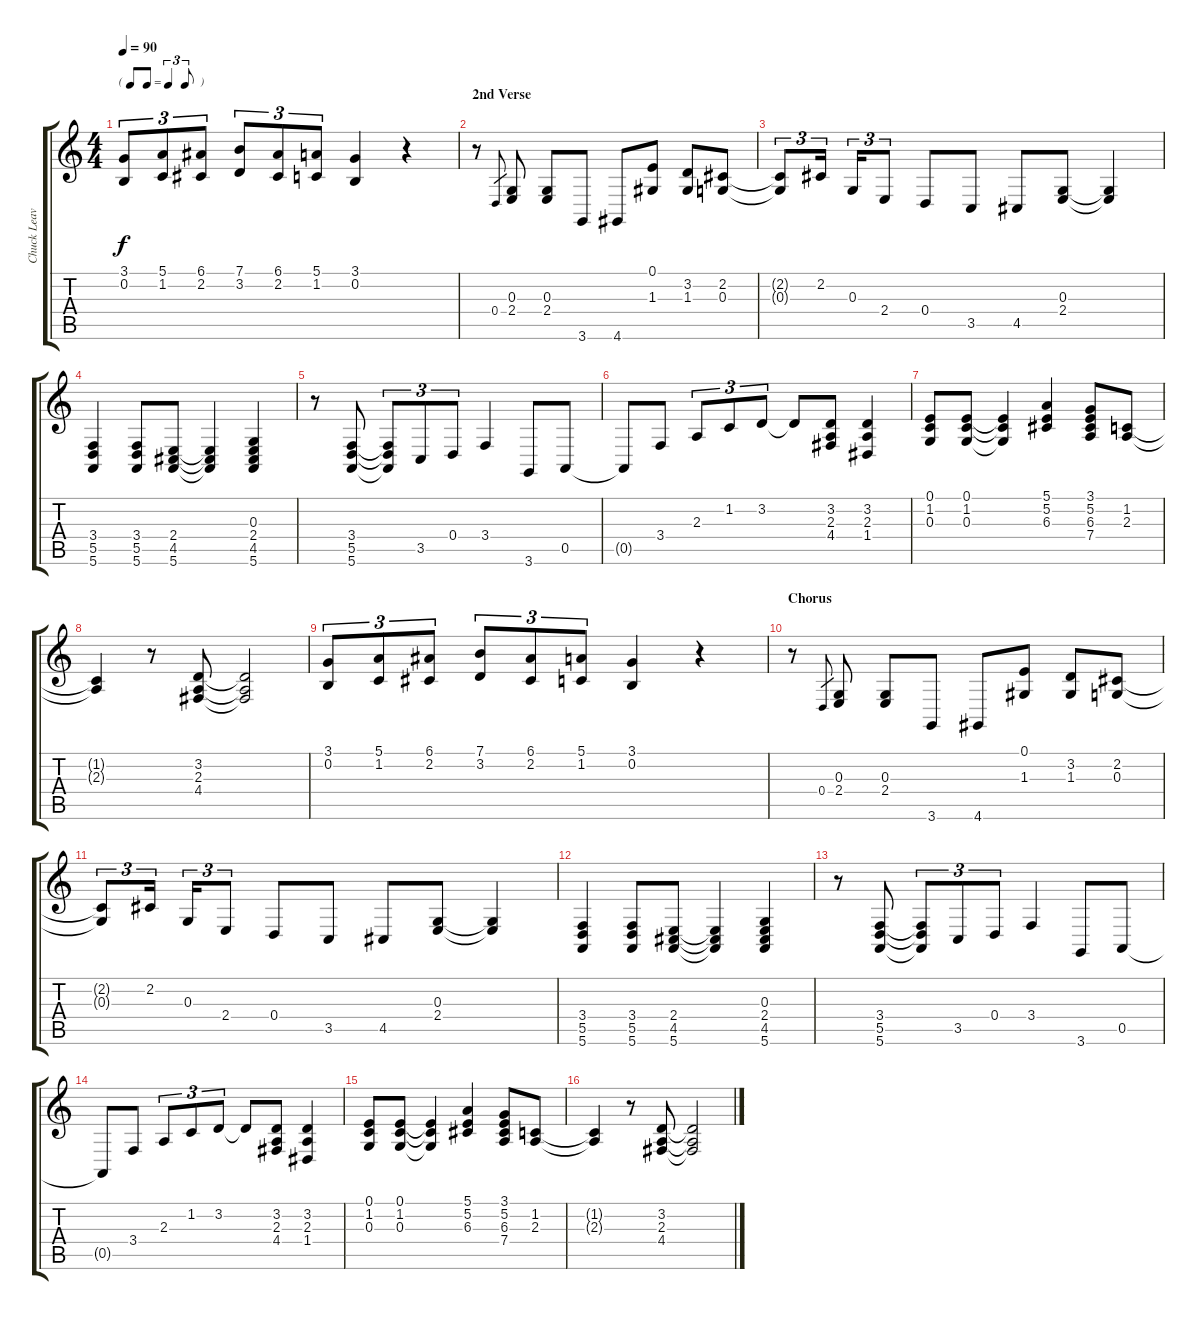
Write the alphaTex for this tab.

\track ("Chuck Leavell" "Chuck Leav") {instrument acousticgrandpiano}
\staff {score tabs}
\tuning (E4 B3 G3 D3 A2 E2) {hide}
\ts (4 4)
\tf triplet8th
\tempo 90
\clef g2
\ks c
(3.1 0.2).8{tu (3 2) dy f} (5.1 1.2).8{tu (3 2)} (6.1 2.2).8{tu (3 2)} (7.1 3.2).8{tu (3 2)} (6.1 2.2).8{tu (3 2)} (5.1 1.2).8{tu (3 2)} (3.1 0.2).4 r.4 |
\section ("" "2nd Verse")
r.8 0.4.8{gr} (0.3 2.4).8 (0.3 2.4).8 3.6.8 4.6.8 (0.1 1.3).8 (3.2 1.3).8 (2.2 0.3).8 |
(2.2{t} 0.3{t}).8{tu (3 2)} 2.2.16{tu (3 2)} 0.3.16{tu (3 2)} 2.4.8{tu (3 2)} 0.4.8 3.5.8 4.5.8 (0.3 2.4).8 (0.3{t} 2.4{t}).4 |
(3.4 5.5 5.6).4 (3.4 5.5 5.6).8 (2.4 4.5 5.6).8 (2.4{t} 4.5{t} 5.6{t}).4 (0.3 2.4 4.5 5.6).4 |
r.8 (3.4 5.5 5.6).8 (3.4{t} 5.5{t} 5.6{t}).8{tu (3 2)} 3.5.8{tu (3 2)} 0.4.8{tu (3 2)} 3.4.4 3.6.8 0.5.8 |
0.5{t}.8 3.4.8 2.3.8{tu (3 2)} 1.2.8{tu (3 2)} 3.2.8{tu (3 2)} 3.2{t}.8 (3.2 2.3 4.4).8 (3.2 2.3 1.4).4 |
(0.1 1.2 0.3).8 (0.1 1.2 0.3).8 (0.1{t} 1.2{t} 0.3{t}).4 (5.1 5.2 6.3).4 (3.1 5.2 6.3 7.4).8 (1.2 2.3).8 |
(1.2{t} 2.3{t}).4 r.8 (3.2 2.3 4.4).8 (3.2{t} 2.3{t} 4.4{t}).2 |
(3.1 0.2).8{tu (3 2)} (5.1 1.2).8{tu (3 2)} (6.1 2.2).8{tu (3 2)} (7.1 3.2).8{tu (3 2)} (6.1 2.2).8{tu (3 2)} (5.1 1.2).8{tu (3 2)} (3.1 0.2).4 r.4 |
\section ("" "Chorus")
r.8 0.4.8{gr} (0.3 2.4).8 (0.3 2.4).8 3.6.8 4.6.8 (0.1 1.3).8 (3.2 1.3).8 (2.2 0.3).8 |
(2.2{t} 0.3{t}).8{tu (3 2)} 2.2.16{tu (3 2)} 0.3.16{tu (3 2)} 2.4.8{tu (3 2)} 0.4.8 3.5.8 4.5.8 (0.3 2.4).8 (0.3{t} 2.4{t}).4 |
(3.4 5.5 5.6).4 (3.4 5.5 5.6).8 (2.4 4.5 5.6).8 (2.4{t} 4.5{t} 5.6{t}).4 (0.3 2.4 4.5 5.6).4 |
r.8 (3.4 5.5 5.6).8 (3.4{t} 5.5{t} 5.6{t}).8{tu (3 2)} 3.5.8{tu (3 2)} 0.4.8{tu (3 2)} 3.4.4 3.6.8 0.5.8 |
0.5{t}.8 3.4.8 2.3.8{tu (3 2)} 1.2.8{tu (3 2)} 3.2.8{tu (3 2)} 3.2{t}.8 (3.2 2.3 4.4).8 (3.2 2.3 1.4).4 |
(0.1 1.2 0.3).8 (0.1 1.2 0.3).8 (0.1{t} 1.2{t} 0.3{t}).4 (5.1 5.2 6.3).4 (3.1 5.2 6.3 7.4).8 (1.2 2.3).8 |
(1.2{t} 2.3{t}).4 r.8 (3.2 2.3 4.4).8 (3.2{t} 2.3{t} 4.4{t}).2
